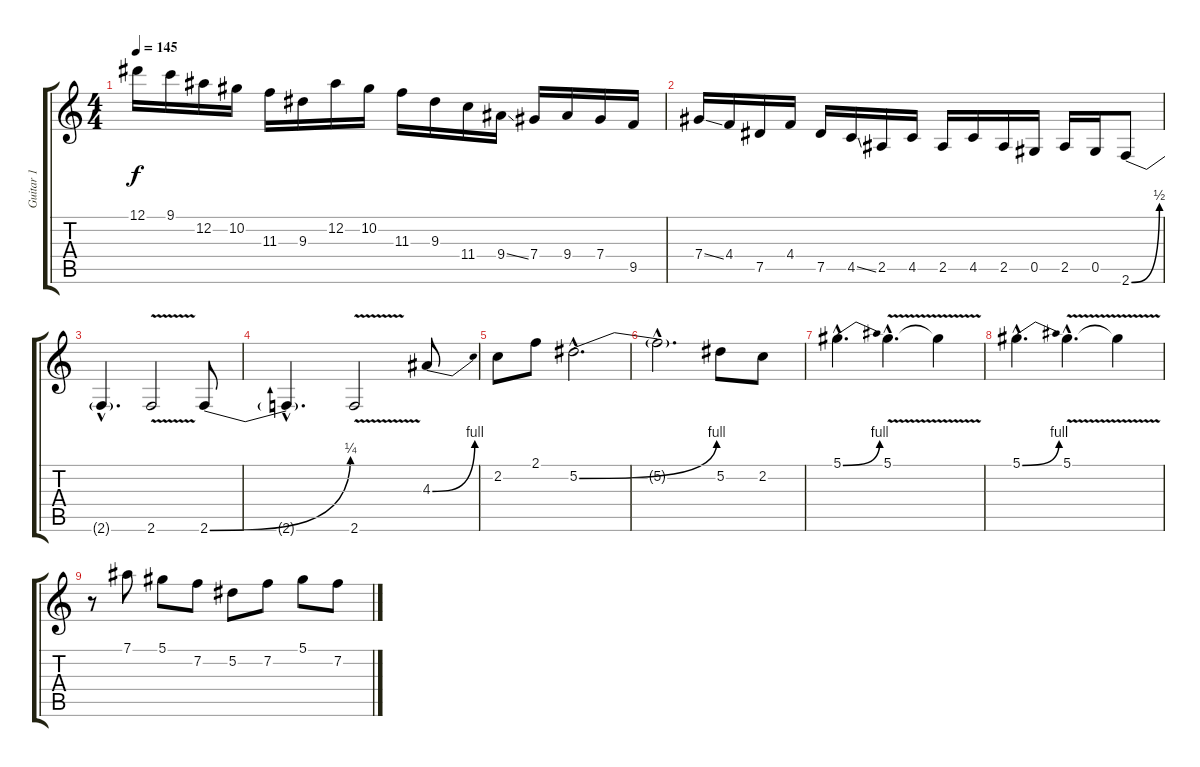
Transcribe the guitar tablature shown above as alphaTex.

\track ("Guitar 1" "Guitar 1") {instrument overdrivenguitar}
\staff {score tabs}
\tuning (Eb4 Bb3 Gb3 Db3 Ab2 Eb2) {hide}
\ts (4 4)
\tempo 145
\clef g2
\ks c
12.1.16{dy f} 9.1.16 12.2.16 10.2.16 11.3.16 9.3.16 12.2.16 10.2.16 11.3.16 9.3.16 11.4.16 9.4{ss}.16 7.4.16 9.4.16 7.4.16 9.5.16 |
7.4{ss}.16{volume 7} 4.4.16 7.5.16 4.4.16 7.5.16 4.5{ss}.16 2.5.16 4.5.16 2.5.16 4.5.16 2.5.16 0.5.16 2.5.16 0.5.16 2.6{be (bend 0 0 60 2)}.8 |
2.6{hac t}.4{d} 2.6{v}.2 2.6{be (bend 0 0 60 1)}.8 |
2.6{hac t}.4{d} 2.6{v}.2 4.3{be (bend 0 0 60 4)}.8 |
2.2.8 2.1.8 5.2{be (bend 0 0 60 4) hac}.2{d} |
5.2{hac t}.2{d volume 0} 5.2.8 2.2.8 |
5.1{be (bend 0 0 60 4) hac}.4{d} 5.1{v hac}.4{d} 5.1{t}.4 |
5.1{be (bend 0 0 60 4) hac}.4{d} 5.1{v hac}.4{d} 5.1{t}.4 |
r.8 7.1.8 5.1.8 7.2.8 5.2.8 7.2.8 5.1.8 7.2.8
